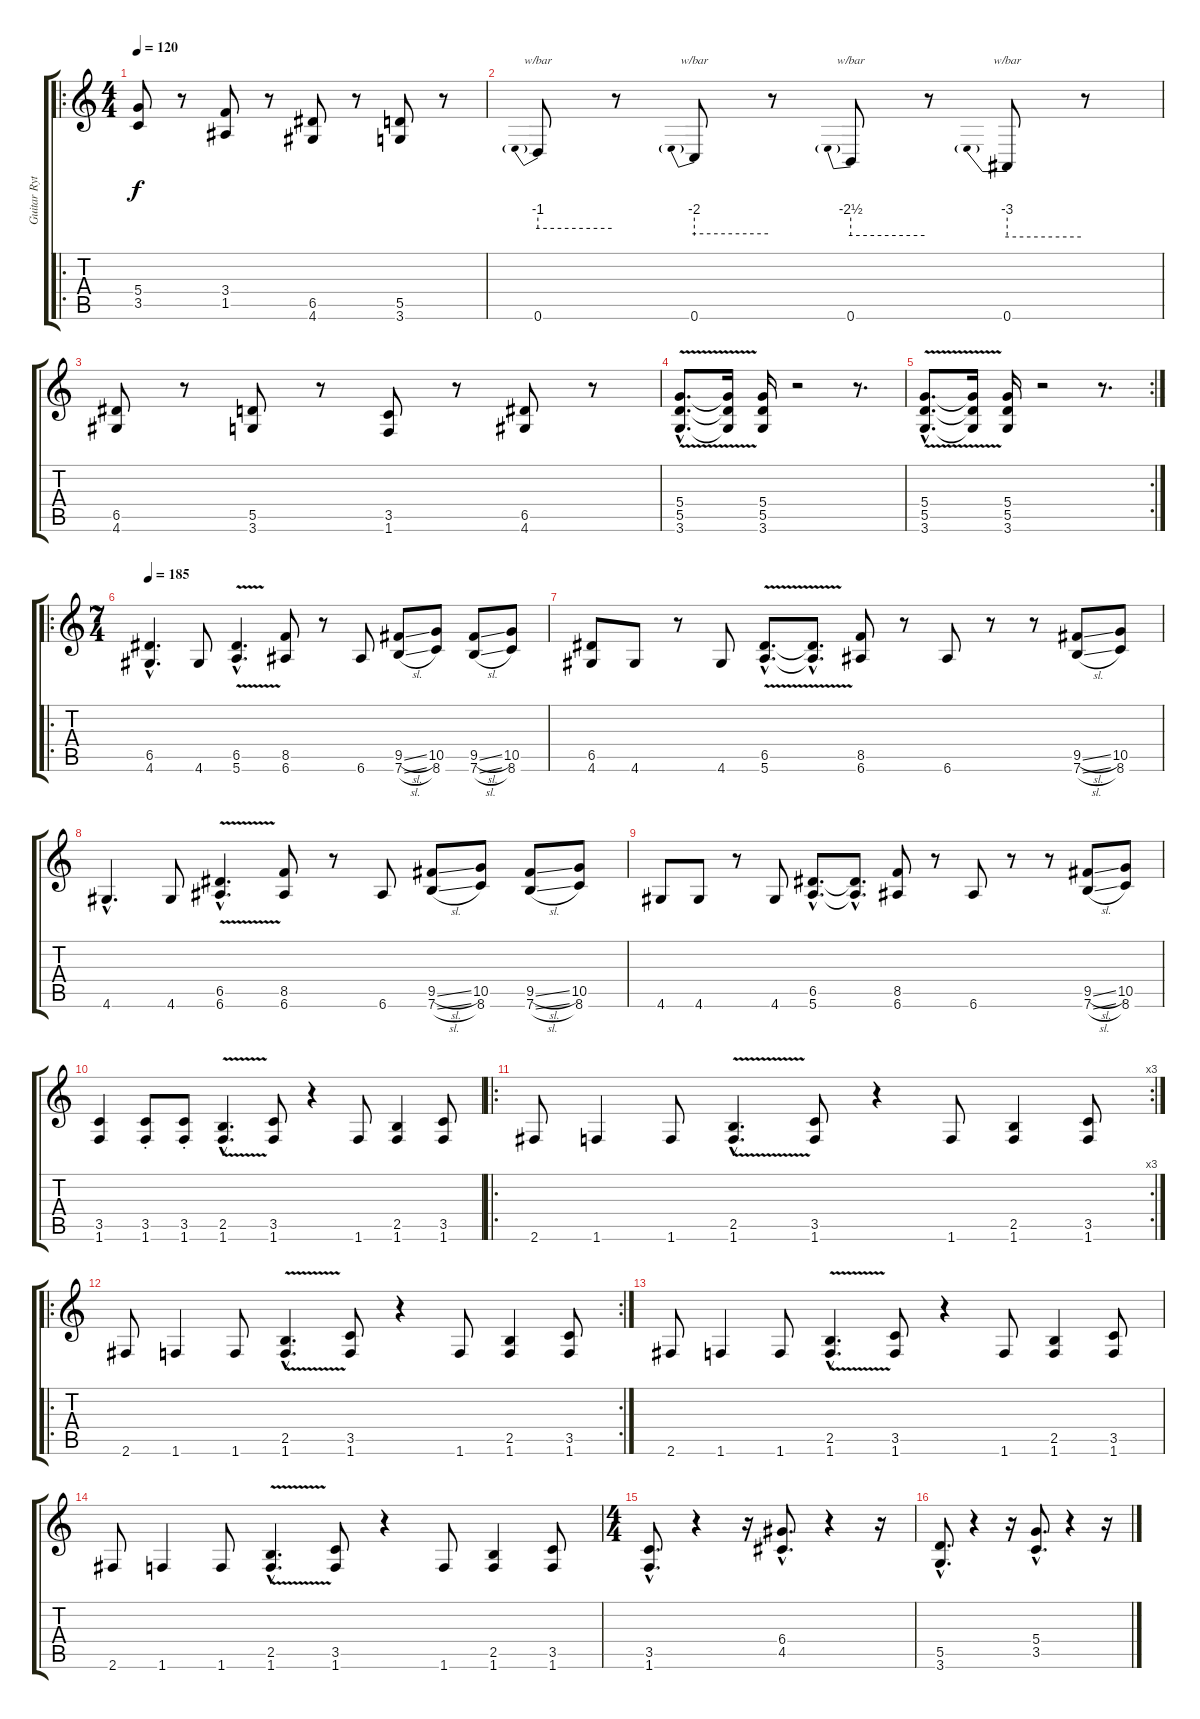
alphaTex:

\track ("Guitar Rythym" "Guitar Ryt") {instrument distortionguitar}
\staff {score tabs}
\tuning (E4 B3 G3 D3 A2 E2) {hide}
\ro
\ts (4 4)
\tempo 120
\clef g2
\ks c
(5.4 3.5).8{dy f instrument distortionguitar} r.8 (3.4 1.5).8 r.8 (6.5 4.6).8 r.8 (5.5 3.6).8 r.8 |
0.6.8{tbe (predive default 0 -4 60 -4)} r.8 0.6.8{tbe (predive default 0 -8 60 -8)} r.8 0.6.8{tbe (predive default 0 -10 60 -10)} r.8 0.6.8{tbe (predive default 0 -12 60 -12)} r.8 |
(6.5 4.6).8 r.8 (5.5 3.6).8 r.8 (3.5 1.6).8 r.8 (6.5 4.6).8 r.8 |
(5.4{v hac} 5.5{hac} 3.6{hac}).8{d} (5.4{t} 5.5{t} 3.6{t}).16 (5.4 5.5 3.6).16 r.2 r.8{d} |
\rc 2
(5.4{v hac} 5.5{hac} 3.6{hac}).8{d} (5.4{t} 5.5{t} 3.6{t}).16 (5.4 5.5 3.6).16 r.2 r.8{d} |
\ro
\ts (7 4)
\tempo 185
(6.5{hac} 4.6{hac}).4{d} 4.6.8 (6.5{v hac} 5.6{v hac}).4{d} (8.5 6.6).8 r.8 6.6.8 (9.5{sl} 7.6{sl}).8 (10.5 8.6).8 (9.5{sl} 7.6{sl}).8 (10.5 8.6).8 |
(6.5 4.6).8 4.6.8 r.8 4.6.8 (6.5{hac} 5.6{v hac}).8{d} (6.5{hac t} 5.6{hac t}).8{d} (8.5 6.6).8 r.8 6.6.8 r.8 r.8 (9.5{sl} 7.6{sl}).8 (10.5 8.6).8 |
4.6{hac}.4{d} 4.6.8 (6.5{v hac} 6.6{hac}).4{d} (8.5 6.6).8 r.8 6.6.8 (9.5{sl} 7.6{sl}).8 (10.5 8.6).8 (9.5{sl} 7.6{sl}).8 (10.5 8.6).8 |
4.6.8 4.6.8 r.8 4.6.8 (6.5{hac} 5.6{hac}).8{d} (6.5{hac t} 5.6{hac t}).8{d} (8.5 6.6).8 r.8 6.6.8 r.8 r.8 (9.5{sl} 7.6{sl}).8 (10.5 8.6).8 |
(3.5 1.6).4 (3.5{st} 1.6).8 (3.5{st} 1.6).8 (2.5{v hac} 1.6{hac}).4{d} (3.5 1.6).8 r.4 1.6.8 (2.5 1.6).4 (3.5 1.6).8 |
\ro
\rc 3
2.6.8 1.6.4 1.6.8 (2.5{v hac} 1.6{hac}).4{d} (3.5 1.6).8 r.4 1.6.8 (2.5 1.6).4 (3.5 1.6).8 |
\ro
\rc 2
2.6.8 1.6.4 1.6.8 (2.5{v hac} 1.6{hac}).4{d} (3.5 1.6).8 r.4 1.6.8 (2.5 1.6).4 (3.5 1.6).8 |
2.6.8 1.6.4 1.6.8 (2.5{v hac} 1.6{hac}).4{d} (3.5 1.6).8 r.4 1.6.8 (2.5 1.6).4 (3.5 1.6).8 |
2.6.8 1.6.4 1.6.8 (2.5{v hac} 1.6{hac}).4{d} (3.5 1.6).8 r.4 1.6.8 (2.5 1.6).4 (3.5 1.6).8 |
\ts (4 4)
(3.5{hac} 1.6{hac}).8{d} r.4 r.16 (6.4{hac} 4.5{hac}).8{d} r.4 r.16 |
(5.5{hac} 3.6{hac}).8{d} r.4 r.16 (5.4{hac} 3.5{hac}).8{d} r.4 r.16
